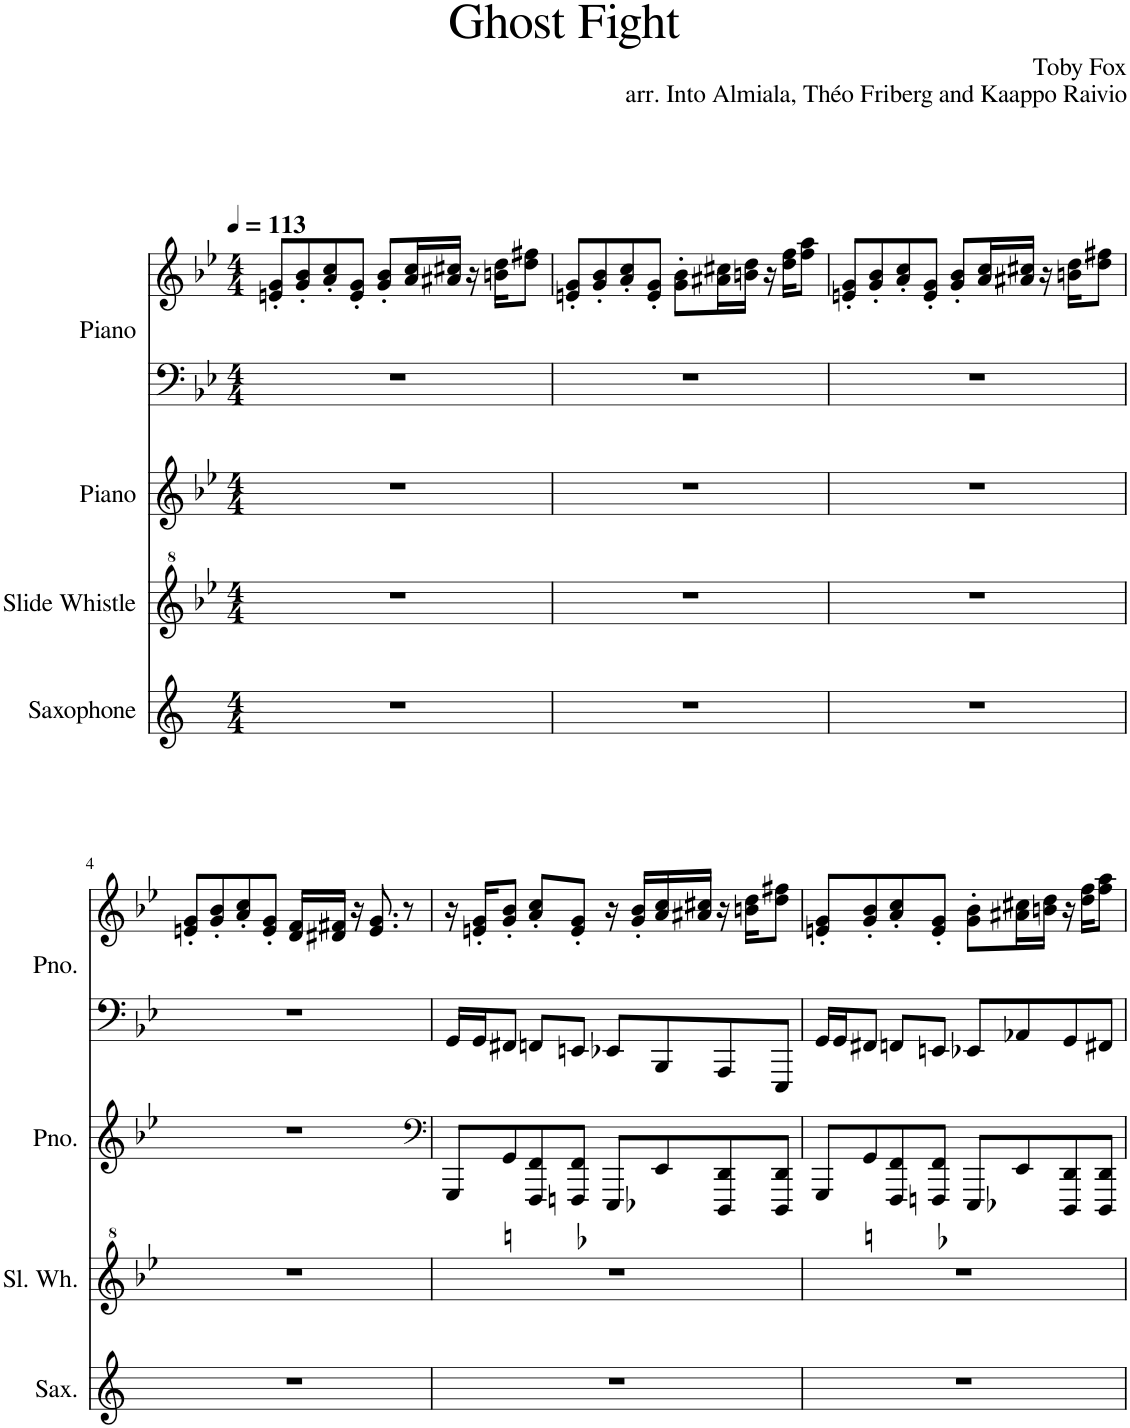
**kern	**kern	**kern	**kern	**kern
*part4	*part3	*part2	*part1	*part1
*staff5	*staff4	*staff3	*staff2	*staff1
*I"Saxophone	*I"Slide Whistle	*I"Piano	*I"Piano	*
*I'Sax.	*I'Sl. Wh.	*I'Pno.	*I'Pno.	*
*clefG2	*clefG^2	*clefG2	*clefF4	*clefG2
*Trd8c14	*	*	*	*
*k[]	*k[b-e-]	*k[b-e-]	*k[b-e-]	*k[b-e-]
*M4/4	*M4/4	*M4/4	*M4/4	*M4/4
*MM113	*MM113	*MM113	*MM113	*MM113
=1	=1	=1	=1	=1
1r	1r	1r	1r	8en/' 8g/'L
.	.	.	.	8g/' 8b-/'
.	.	.	.	8a/' 8cc/'
.	.	.	.	8e/' 8g/'J
.	.	.	.	8g/' 8b-/'L
.	.	.	.	16a/ 16cc/L
.	.	.	.	16a#X/ 16cc#X/JJ
.	.	.	.	16r
.	.	.	.	16bn\ 16dd\KL
.	.	.	.	8dd\ 8ff#X\J
=2	=2	=2	=2	=2
1r	1r	1r	1r	8en/' 8g/'L
.	.	.	.	8g/' 8b-/'
.	.	.	.	8a/' 8cc/'
.	.	.	.	8e/' 8g/'J
.	.	.	.	8g\' 8b-\'L
.	.	.	.	16a#X\ 16cc#X\L
.	.	.	.	16bn\ 16dd\JJ
.	.	.	.	16r
.	.	.	.	16dd\ 16ff\KL
.	.	.	.	8ff\ 8aa\J
=3	=3	=3	=3	=3
1r	1r	1r	1r	8en/' 8g/'L
.	.	.	.	8g/' 8b-/'
.	.	.	.	8a/' 8cc/'
.	.	.	.	8e/' 8g/'J
.	.	.	.	8g/' 8b-/'L
.	.	.	.	16a/ 16cc/L
.	.	.	.	16a#X/ 16cc#X/JJ
.	.	.	.	16r
.	.	.	.	16bn\ 16dd\KL
.	.	.	.	8dd\ 8ff#X\J
!!LO:LB:g=z
=4	=4	=4	=4	=4
1r	1r	1r	1r	8en/' 8g/'L
.	.	.	.	8g/' 8b-/'
.	.	.	.	8a/' 8cc/'
.	.	.	.	8e/' 8g/'J
.	.	.	.	16d/ 16f/LL
.	.	.	.	16d#X/ 16f#X/JJ
.	.	.	.	16r
.	.	.	.	8.e/ 8.g/
.	.	.	.	8r
=5	=5	=5	=5	=5
*	*	*clefF4	*	*
1r	1r	8GGG/L	16GG/LL	16r
.	.	.	16GG/J	16en/' 16g/'KL
.	.	8GG/	8FF#X/J	8g/' 8b-/'J
.	.	8FFFn/ 8FF/	8FFn/L	8a/' 8cc/'L
.	.	8FFF/ 8FFn/J	8EEn/J	8e/' 8g/'J
.	.	8EEE-X/L	8EE-X/L	16r
.	.	.	.	16g/' 16b-/'LL
.	.	8EE-X/	8BBB-/	16a/ 16cc/
.	.	.	.	16a#X/ 16cc#X/JJ
.	.	8DDD/ 8DD/	8AAA/	16r
.	.	.	.	16bn\ 16dd\KL
.	.	8DDD/ 8DD/J	8EEE-/J	8dd\ 8ff#X\J
=6	=6	=6	=6	=6
1r	1r	8GGG/L	16GG/LL	8en/' 8g/'L
.	.	.	16GG/J	.
.	.	8GG/	8FF#X/J	8g/' 8b-/'
.	.	8FFFn/ 8FF/	8FFn/L	8a/' 8cc/'
.	.	8FFF/ 8FFn/J	8EEn/J	8e/' 8g/'J
.	.	8EEE-X/L	8EE-X/L	8g\' 8b-\'L
.	.	8EE-X/	8AA-X/	16a#X\ 16cc#X\L
.	.	.	.	16bn\ 16dd\JJ
.	.	8DDD/ 8DD/	8GG/	16r
.	.	.	.	16dd\ 16ff\KL
.	.	8DDD/ 8DD/J	8FF#X/J	8ff\ 8aa\J
=	=	=	=	=
*-	*-	*-	*-	*-
